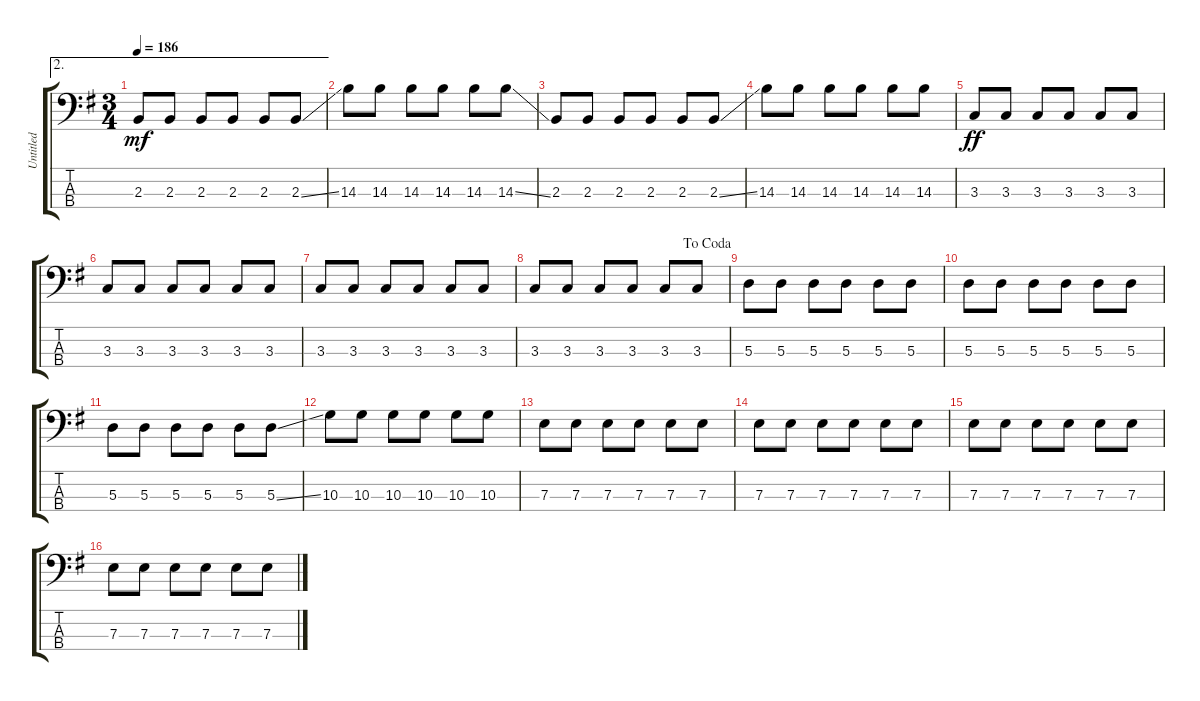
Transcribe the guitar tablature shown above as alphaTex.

\track ("Untitled" "Untitled") {instrument electricbassfinger}
\staff {score tabs}
\tuning (G2 D2 A1 D1) {hide}
\ae 2
\ts (3 4)
\tempo 186
\clef f4
\ks g
2.3.8{dy mf} 2.3.8 2.3.8 2.3.8 2.3.8 2.3{ss}.8 |
14.3.8 14.3.8 14.3.8 14.3.8 14.3.8 14.3{ss}.8 |
2.3.8 2.3.8 2.3.8 2.3.8 2.3.8 2.3{ss}.8 |
14.3.8 14.3.8 14.3.8 14.3.8 14.3.8 14.3.8 |
3.3.8{dy ff} 3.3.8 3.3.8 3.3.8 3.3.8 3.3.8 |
3.3.8 3.3.8 3.3.8 3.3.8 3.3.8 3.3.8 |
3.3.8 3.3.8 3.3.8 3.3.8 3.3.8 3.3.8 |
\jump dacoda
3.3.8 3.3.8 3.3.8 3.3.8 3.3.8 3.3.8 |
5.3.8 5.3.8 5.3.8 5.3.8 5.3.8 5.3.8 |
5.3.8 5.3.8 5.3.8 5.3.8 5.3.8 5.3.8 |
5.3.8 5.3.8 5.3.8 5.3.8 5.3.8 5.3{ss}.8 |
10.3.8 10.3.8 10.3.8 10.3.8 10.3.8 10.3.8 |
7.3.8 7.3.8 7.3.8 7.3.8 7.3.8 7.3.8 |
7.3.8 7.3.8 7.3.8 7.3.8 7.3.8 7.3.8 |
7.3.8 7.3.8 7.3.8 7.3.8 7.3.8 7.3.8 |
7.3.8 7.3.8 7.3.8 7.3.8 7.3.8 7.3.8
